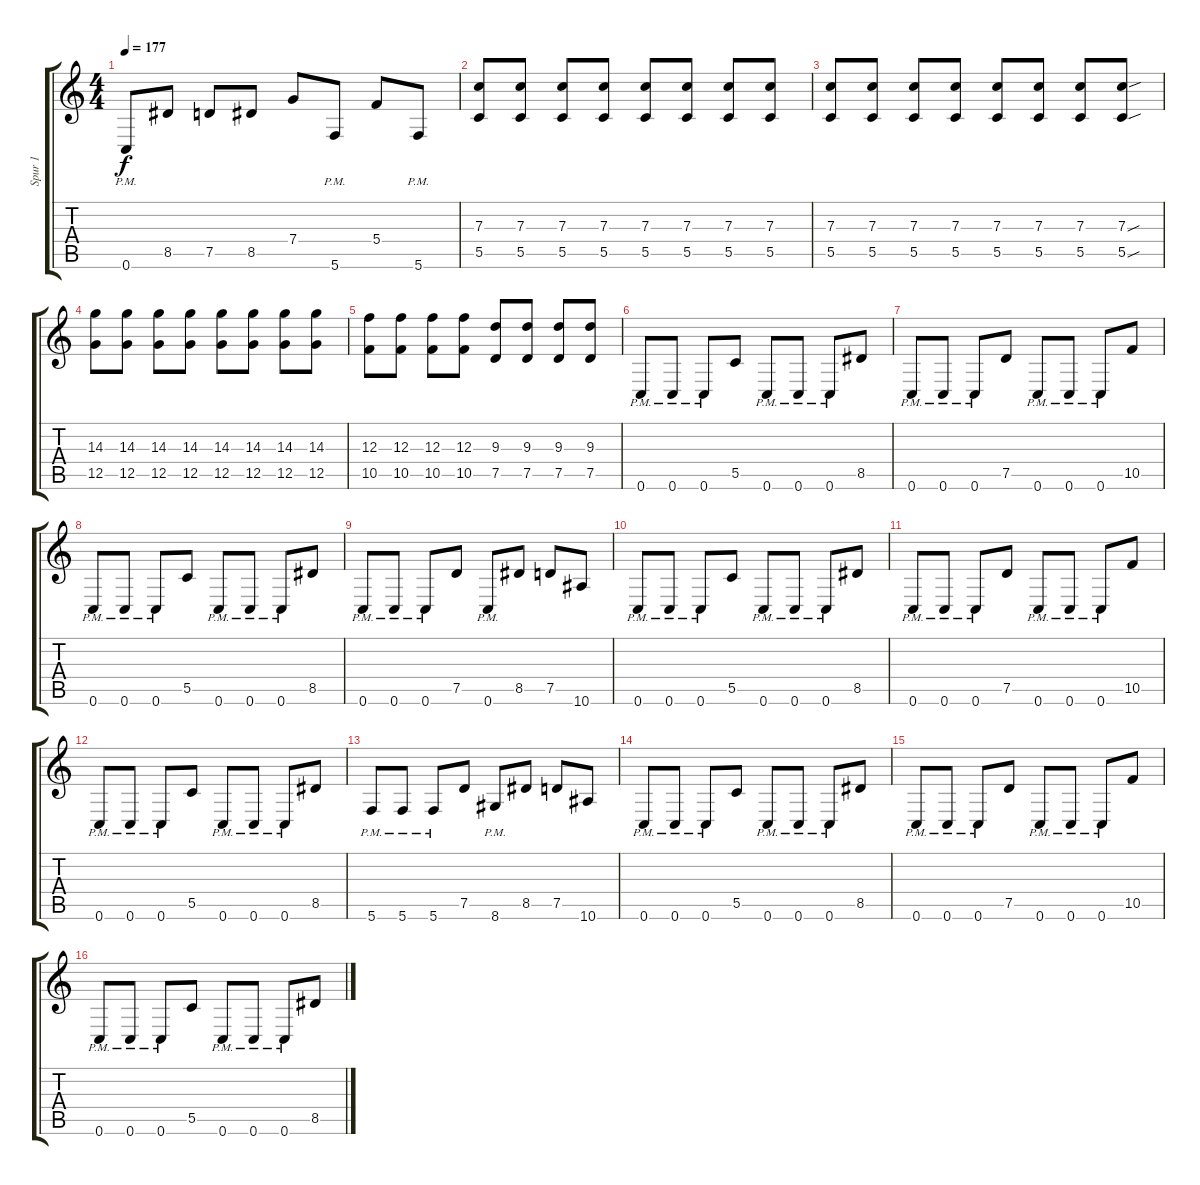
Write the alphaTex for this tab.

\track ("Spur 1" "Spur 1") {instrument distortionguitar}
\staff {score tabs}
\tuning (D4 A3 F3 C3 G2 C2) {hide}
\ts (4 4)
\tempo 177
\clef g2
\ks c
0.6{pm}.8{dy f} 8.5.8 7.5.8 8.5.8 7.4.8 5.6{pm}.8 5.4.8 5.6{pm}.8 |
(7.3 5.5).8 (7.3 5.5).8 (7.3 5.5).8 (7.3 5.5).8 (7.3 5.5).8 (7.3 5.5).8 (7.3 5.5).8 (7.3 5.5).8 |
(7.3 5.5).8 (7.3 5.5).8 (7.3 5.5).8 (7.3 5.5).8 (7.3 5.5).8 (7.3 5.5).8 (7.3 5.5).8 (7.3{sou} 5.5{sou}).8 |
(14.3 12.5).8 (14.3 12.5).8 (14.3 12.5).8 (14.3 12.5).8 (14.3 12.5).8 (14.3 12.5).8 (14.3 12.5).8 (14.3 12.5).8 |
(12.3 10.5).8 (12.3 10.5).8 (12.3 10.5).8 (12.3 10.5).8 (9.3 7.5).8 (9.3 7.5).8 (9.3 7.5).8 (9.3 7.5).8 |
0.6{pm}.8 0.6{pm}.8 0.6{pm}.8 5.5.8 0.6{pm}.8 0.6{pm}.8 0.6{pm}.8 8.5.8 |
0.6{pm}.8 0.6{pm}.8 0.6{pm}.8 7.5.8 0.6{pm}.8 0.6{pm}.8 0.6{pm}.8 10.5.8 |
0.6{pm}.8 0.6{pm}.8 0.6{pm}.8 5.5.8 0.6{pm}.8 0.6{pm}.8 0.6{pm}.8 8.5.8 |
0.6{pm}.8 0.6{pm}.8 0.6{pm}.8 7.5.8 0.6{pm}.8 8.5.8 7.5.8 10.6.8 |
0.6{pm}.8 0.6{pm}.8 0.6{pm}.8 5.5.8 0.6{pm}.8 0.6{pm}.8 0.6{pm}.8 8.5.8 |
0.6{pm}.8 0.6{pm}.8 0.6{pm}.8 7.5.8 0.6{pm}.8 0.6{pm}.8 0.6{pm}.8 10.5.8 |
0.6{pm}.8 0.6{pm}.8 0.6{pm}.8 5.5.8 0.6{pm}.8 0.6{pm}.8 0.6{pm}.8 8.5.8 |
5.6{pm}.8 5.6{pm}.8 5.6{pm}.8 7.5.8 8.6{pm}.8 8.5.8 7.5.8 10.6.8 |
0.6{pm}.8 0.6{pm}.8 0.6{pm}.8 5.5.8 0.6{pm}.8 0.6{pm}.8 0.6{pm}.8 8.5.8 |
0.6{pm}.8 0.6{pm}.8 0.6{pm}.8 7.5.8 0.6{pm}.8 0.6{pm}.8 0.6{pm}.8 10.5.8 |
0.6{pm}.8 0.6{pm}.8 0.6{pm}.8 5.5.8 0.6{pm}.8 0.6{pm}.8 0.6{pm}.8 8.5.8
